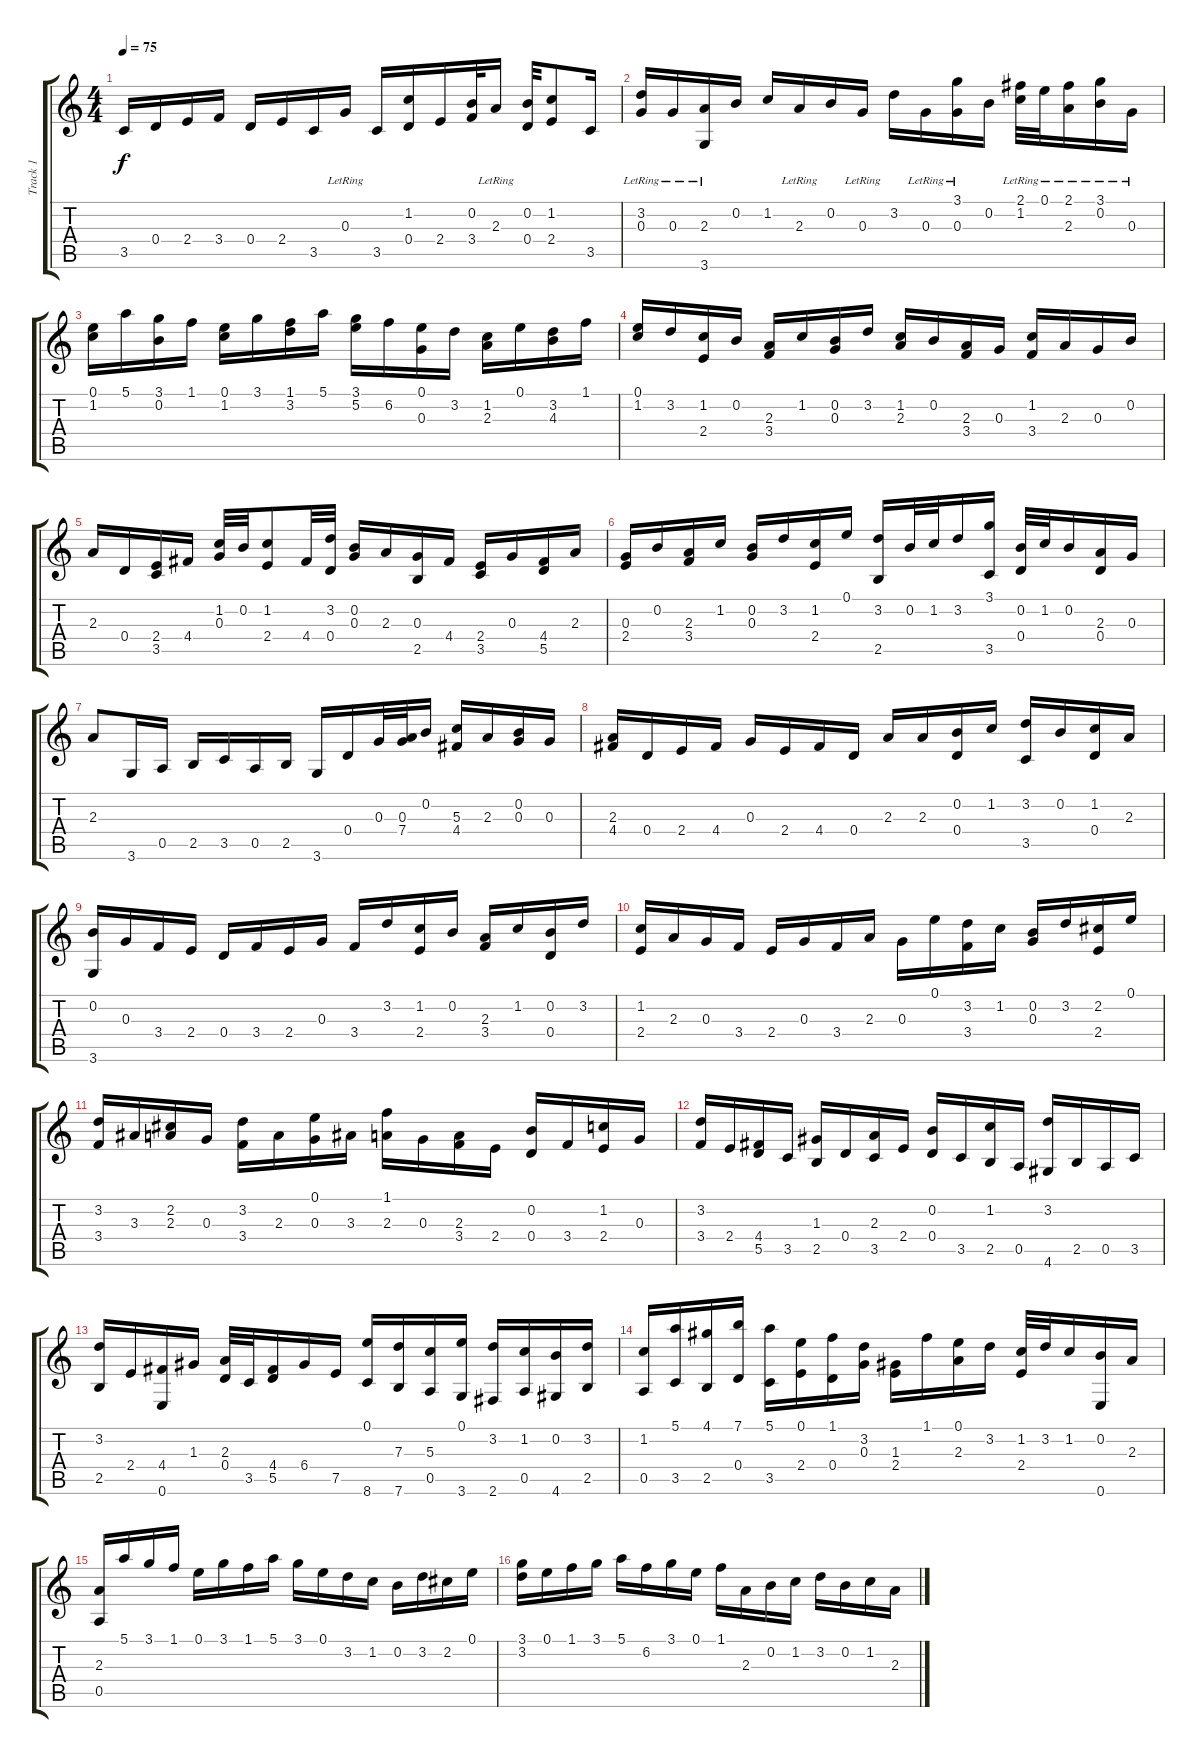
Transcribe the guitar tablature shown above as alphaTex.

\track ("Track 1" "Track 1") {instrument acousticguitarnylon}
\staff {score tabs}
\tuning (E4 B3 G3 D3 A2 E2) {hide}
\ts (4 4)
\tempo 75
\clef g2
\ks c
3.5.16{dy f instrument acousticguitarnylon} 0.4.16 2.4.16 3.4.16 0.4.16 2.4.16 3.5.16 0.3{lr}.16 3.5.16 (1.2 0.4).16 2.4.16 (0.2 3.4).32 2.3{lr}.16 (0.2 0.4).32 (1.2 2.4).8 3.5.16 |
(3.2 0.3{lr}).16 0.3{lr}.16 (2.3{lr} 3.6).16 0.2.16 1.2.16 2.3{lr}.16 0.2.16 0.3{lr}.16 3.2.16 0.3{lr}.16 (3.1{lr} 0.3{lr}).16 0.2.16 (2.1{lr} 1.2).32 0.1{lr}.32 (2.1{lr} 2.3{lr}).16 (3.1{lr} 0.2).16 0.3{lr}.16 |
(0.1 1.2).16 5.1.16 (3.1 0.2).16 1.1.16 (0.1 1.2).16 3.1.16 (1.1 3.2).16 5.1.16 (3.1 5.2).16 6.2.16 (0.1 0.3).16 3.2.16 (1.2 2.3).16 0.1.16 (3.2 4.3).16 1.1.16 |
(0.1 1.2).16 3.2.16 (1.2 2.4).16 0.2.16 (2.3 3.4).16 1.2.16 (0.2 0.3).16 3.2.16 (1.2 2.3).16 0.2.16 (2.3 3.4).16 0.3.16 (1.2 3.4).16 2.3.16 0.3.16 0.2.16 |
2.3.16 0.4.16 (2.4 3.5).16 4.4.16 (1.2 0.3).32 0.2.32 (1.2 2.4).8 4.4.32 (3.2 0.4).32 (0.2 0.3).16 2.3.16 (0.3 2.5).16 4.4.16 (2.4 3.5).16 0.3.16 (4.4 5.5).16 2.3.16 |
(0.3 2.4).16 0.2.16 (2.3 3.4).16 1.2.16 (0.2 0.3).16 3.2.16 (1.2 2.4).16 0.1.16 (3.2 2.5).16 0.2.32 1.2.32 3.2.16 (3.1 3.5).16 (0.2 0.4).32 1.2.32 0.2.16 (2.3 0.4).16 0.3.16 |
2.3.8 3.6.16 0.5.16 2.5.16 3.5.16 0.5.16 2.5.16 3.6.16 0.4.16 0.3.32 (0.3 7.4).32 0.2.16 (5.3 4.4).16 2.3.16 (0.2 0.3).16 0.3.16 |
(2.3 4.4).16 0.4.16 2.4.16 4.4.16 0.3.16 2.4.16 4.4.16 0.4.16 2.3.16 2.3.16 (0.2 0.4).16 1.2.16 (3.2 3.5).16 0.2.16 (1.2 0.4).16 2.3.16 |
(0.2 3.6).16 0.3.16 3.4.16 2.4.16 0.4.16 3.4.16 2.4.16 0.3.16 3.4.16 3.2.16 (1.2 2.4).16 0.2.16 (2.3 3.4).16 1.2.16 (0.2 0.4).16 3.2.16 |
(1.2 2.4).16 2.3.16 0.3.16 3.4.16 2.4.16 0.3.16 3.4.16 2.3.16 0.3.16 0.1.16 (3.2 3.4).16 1.2.16 (0.2 0.3).16 3.2.16 (2.2 2.4).16 0.1.16 |
(3.2 3.4).16 3.3.16 (2.2 2.3).16 0.3.16 (3.2 3.4).16 2.3.16 (0.1 0.3).16 3.3.16 (1.1 2.3).16 0.3.16 (2.3 3.4).16 2.4.16 (0.2 0.4).16 3.4.16 (1.2 2.4).16 0.3.16 |
(3.2 3.4).16 2.4.16 (4.4 5.5).16 3.5.16 (1.3 2.5).16 0.4.16 (2.3 3.5).16 2.4.16 (0.2 0.4).16 3.5.16 (1.2 2.5).16 0.5.16 (3.2 4.6).16 2.5.16 0.5.16 3.5.16 |
(3.2 2.5).16 2.4.16 (4.4 0.6).16 1.3.16 (2.3 0.4).32 3.5.32 (4.4 5.5).16 6.4.16 7.5.16 (0.1 8.6).16 (7.3 7.6).16 (5.3 0.5).16 (0.1 3.6).16 (3.2 2.6).16 (1.2 0.5).16 (0.2 4.6).16 (3.2 2.5).16 |
(1.2 0.5).16 (5.1 3.5).16 (4.1 2.5).16 (7.1 0.4).16 (5.1 3.5).16 (0.1 2.4).16 (1.1 0.4).16 (3.2 0.3).16 (1.3 2.4).16 1.1.16 (0.1 2.3).16 3.2.16 (1.2 2.4).32 3.2.32 1.2.16 (0.2 0.6).16 2.3.16 |
(2.3 0.5).16 5.1.16 3.1.16 1.1.16 0.1.16 3.1.16 1.1.16 5.1.16 3.1.16 0.1.16 3.2.16 1.2.16 0.2.16 3.2.16 2.2.16 0.1.16 |
(3.1 3.2).16 0.1.16 1.1.16 3.1.16 5.1.16 6.2.16 3.1.16 0.1.16 1.1.16 2.3.16 0.2.16 1.2.16 3.2.16 0.2.16 1.2.16 2.3.16
